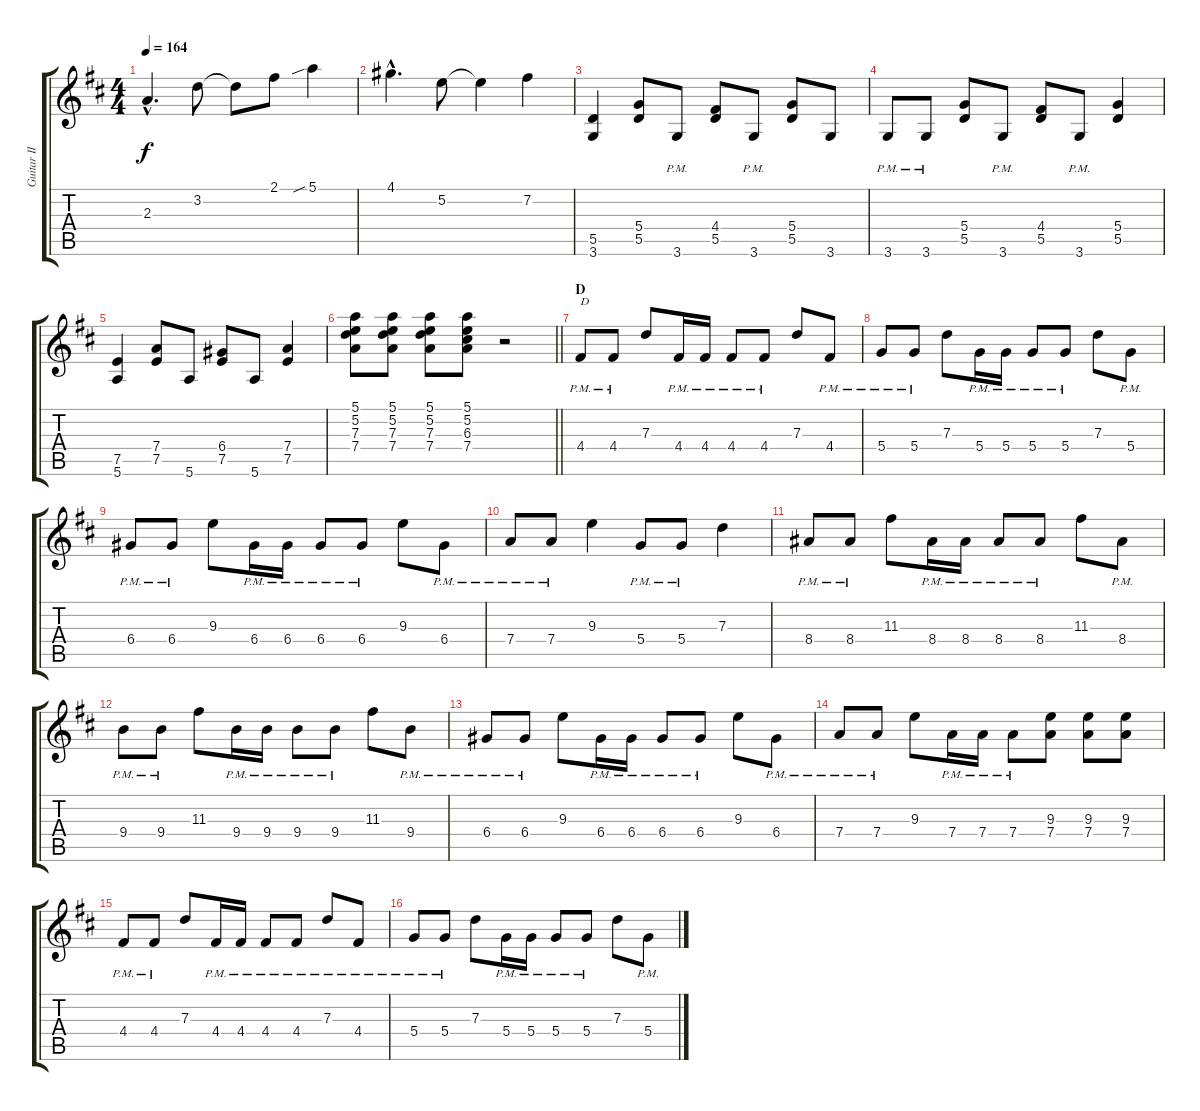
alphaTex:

\track ("Guitar II" "Guitar II") {instrument distortionguitar}
\staff {score tabs}
\tuning (E4 B3 G3 D3 A2 E2) {hide}
\ts (4 4)
\tempo 164
\clef g2
\ks d
2.3{hac}.4{d dy f} 3.2.8 3.2{t}.8 2.1.8 5.1{sib}.4 |
4.1{hac}.4{d} 5.2.8 5.2{t}.4 7.2.4 |
(5.5 3.6).4 (5.4 5.5).8 3.6{pm}.8 (4.4 5.5).8 3.6{pm}.8 (5.4 5.5).8 3.6.8 |
3.6{pm}.8 3.6{pm}.8 (5.4 5.5).8 3.6{pm}.8 (4.4 5.5).8 3.6{pm}.8 (5.4 5.5).4 |
(7.5 5.6).4 (7.4 7.5).8 5.6.8 (6.4 7.5).8 5.6.8 (7.4 7.5).4 |
\barLineRight lightlight
(5.1 5.2 7.3 7.4).8 (5.1 5.2 7.3 7.4).8 (5.1 5.2 7.3 7.4).8 (5.1 5.2 6.3 7.4).8 r.2 |
\section ("" "D")
4.4{pm}.8{txt "D"} 4.4{pm}.8 7.3.8 4.4{pm}.16 4.4{pm}.16 4.4{pm}.8 4.4{pm}.8 7.3.8 4.4{pm}.8 |
5.4{pm}.8 5.4{pm}.8 7.3.8 5.4{pm}.16 5.4{pm}.16 5.4{pm}.8 5.4{pm}.8 7.3.8 5.4{pm}.8 |
6.4{pm}.8 6.4{pm}.8 9.3.8 6.4{pm}.16 6.4{pm}.16 6.4{pm}.8 6.4{pm}.8 9.3.8 6.4{pm}.8 |
7.4{pm}.8 7.4{pm}.8 9.3.4 5.4{pm}.8 5.4{pm}.8 7.3.4 |
8.4{pm}.8 8.4{pm}.8 11.3.8 8.4{pm}.16 8.4{pm}.16 8.4{pm}.8 8.4{pm}.8 11.3.8 8.4{pm}.8 |
9.4{pm}.8 9.4{pm}.8 11.3.8 9.4{pm}.16 9.4{pm}.16 9.4{pm}.8 9.4{pm}.8 11.3.8 9.4{pm}.8 |
6.4{pm}.8 6.4{pm}.8 9.3.8 6.4{pm}.16 6.4{pm}.16 6.4{pm}.8 6.4{pm}.8 9.3.8 6.4{pm}.8 |
7.4{pm}.8 7.4{pm}.8 9.3.8 7.4{pm}.16 7.4{pm}.16 7.4{pm}.8 (9.3 7.4).8 (9.3 7.4).8 (9.3 7.4).8 |
4.4{pm}.8 4.4{pm}.8 7.3.8 4.4{pm}.16 4.4{pm}.16 4.4{pm}.8 4.4{pm}.8 7.3{pm}.8 4.4{pm}.8 |
5.4{pm}.8 5.4{pm}.8 7.3.8 5.4{pm}.16 5.4{pm}.16 5.4{pm}.8 5.4{pm}.8 7.3.8 5.4{pm}.8
